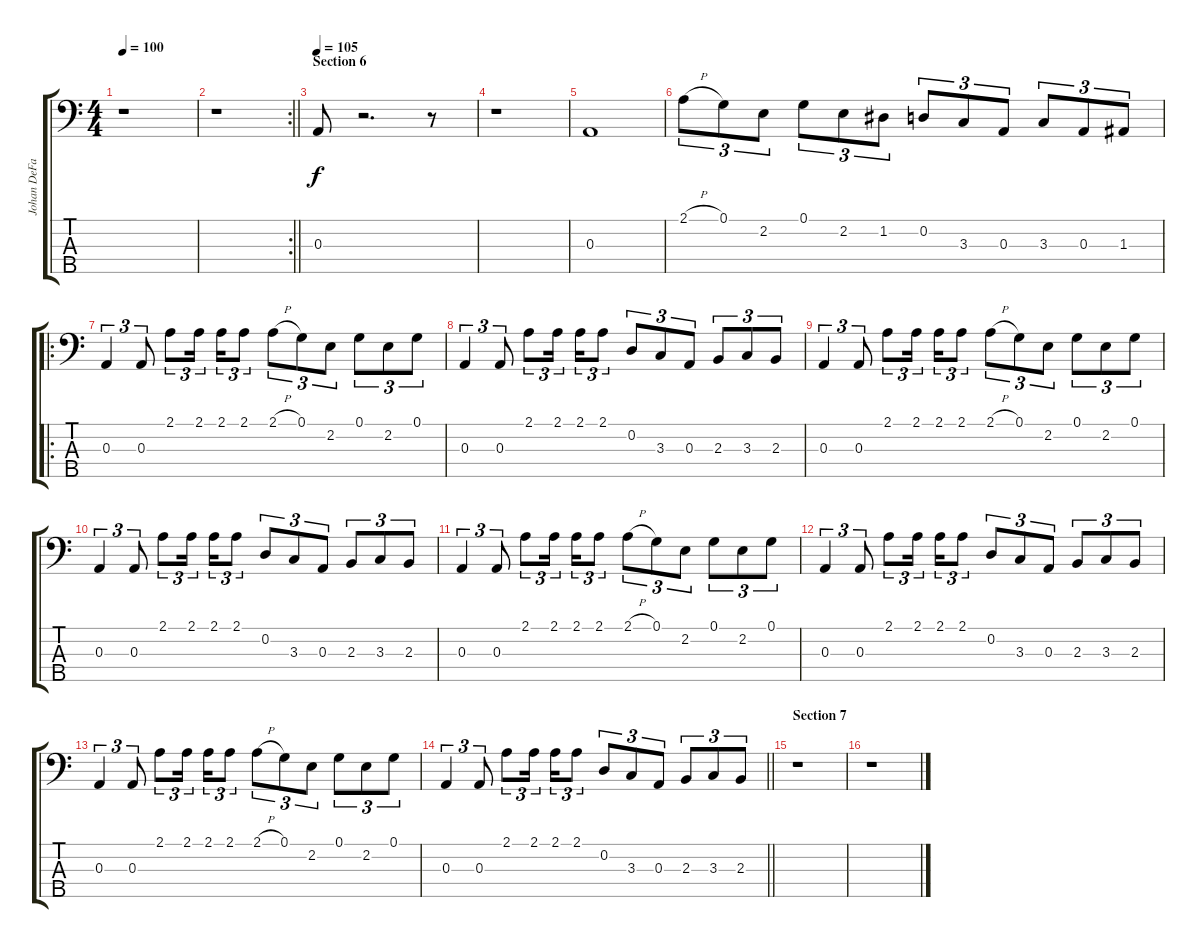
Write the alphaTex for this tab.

\track ("Johan DeFarfalla" "Johan DeFa") {instrument electricbassfinger}
\staff {score tabs}
\tuning (G2 D2 A1 E1 B0) {hide}
\ts (4 4)
\tempo 100
\clef f4
\ks c
r.1{dy f} |
\rc 2
\barLineRight lightlight
r.1 |
\section ("" "Section 6")
\tempo 105
0.3.8 r.2{d} r.8 |
r.1 |
0.3.1 |
2.1{h}.8{tu (3 2)} 0.1.8{tu (3 2)} 2.2.8{tu (3 2)} 0.1.8{tu (3 2)} 2.2.8{tu (3 2)} 1.2.8{tu (3 2)} 0.2.8{tu (3 2)} 3.3.8{tu (3 2)} 0.3.8{tu (3 2)} 3.3.8{tu (3 2)} 0.3.8{tu (3 2)} 1.3.8{tu (3 2)} |
\ro
0.3.4{tu (3 2)} 0.3.8{tu (3 2)} 2.1.8{tu (3 2)} 2.1.16{tu (3 2) beam splitsecondary} 2.1.16{tu (3 2)} 2.1.8{tu (3 2)} 2.1{h}.8{tu (3 2)} 0.1.8{tu (3 2)} 2.2.8{tu (3 2)} 0.1.8{tu (3 2)} 2.2.8{tu (3 2)} 0.1.8{tu (3 2)} |
0.3.4{tu (3 2)} 0.3.8{tu (3 2)} 2.1.8{tu (3 2)} 2.1.16{tu (3 2) beam splitsecondary} 2.1.16{tu (3 2)} 2.1.8{tu (3 2)} 0.2.8{tu (3 2)} 3.3.8{tu (3 2)} 0.3.8{tu (3 2)} 2.3.8{tu (3 2)} 3.3.8{tu (3 2)} 2.3.8{tu (3 2)} |
0.3.4{tu (3 2)} 0.3.8{tu (3 2)} 2.1.8{tu (3 2)} 2.1.16{tu (3 2) beam splitsecondary} 2.1.16{tu (3 2)} 2.1.8{tu (3 2)} 2.1{h}.8{tu (3 2)} 0.1.8{tu (3 2)} 2.2.8{tu (3 2)} 0.1.8{tu (3 2)} 2.2.8{tu (3 2)} 0.1.8{tu (3 2)} |
0.3.4{tu (3 2)} 0.3.8{tu (3 2)} 2.1.8{tu (3 2)} 2.1.16{tu (3 2) beam splitsecondary} 2.1.16{tu (3 2)} 2.1.8{tu (3 2)} 0.2.8{tu (3 2)} 3.3.8{tu (3 2)} 0.3.8{tu (3 2)} 2.3.8{tu (3 2)} 3.3.8{tu (3 2)} 2.3.8{tu (3 2)} |
0.3.4{tu (3 2)} 0.3.8{tu (3 2)} 2.1.8{tu (3 2)} 2.1.16{tu (3 2) beam splitsecondary} 2.1.16{tu (3 2)} 2.1.8{tu (3 2)} 2.1{h}.8{tu (3 2)} 0.1.8{tu (3 2)} 2.2.8{tu (3 2)} 0.1.8{tu (3 2)} 2.2.8{tu (3 2)} 0.1.8{tu (3 2)} |
0.3.4{tu (3 2)} 0.3.8{tu (3 2)} 2.1.8{tu (3 2)} 2.1.16{tu (3 2) beam splitsecondary} 2.1.16{tu (3 2)} 2.1.8{tu (3 2)} 0.2.8{tu (3 2)} 3.3.8{tu (3 2)} 0.3.8{tu (3 2)} 2.3.8{tu (3 2)} 3.3.8{tu (3 2)} 2.3.8{tu (3 2)} |
0.3.4{tu (3 2)} 0.3.8{tu (3 2)} 2.1.8{tu (3 2)} 2.1.16{tu (3 2) beam splitsecondary} 2.1.16{tu (3 2)} 2.1.8{tu (3 2)} 2.1{h}.8{tu (3 2)} 0.1.8{tu (3 2)} 2.2.8{tu (3 2)} 0.1.8{tu (3 2)} 2.2.8{tu (3 2)} 0.1.8{tu (3 2)} |
\barLineRight lightlight
0.3.4{tu (3 2)} 0.3.8{tu (3 2)} 2.1.8{tu (3 2)} 2.1.16{tu (3 2) beam splitsecondary} 2.1.16{tu (3 2)} 2.1.8{tu (3 2)} 0.2.8{tu (3 2)} 3.3.8{tu (3 2)} 0.3.8{tu (3 2)} 2.3.8{tu (3 2)} 3.3.8{tu (3 2)} 2.3.8{tu (3 2)} |
\section ("" "Section 7")
r.1 |
r.1
